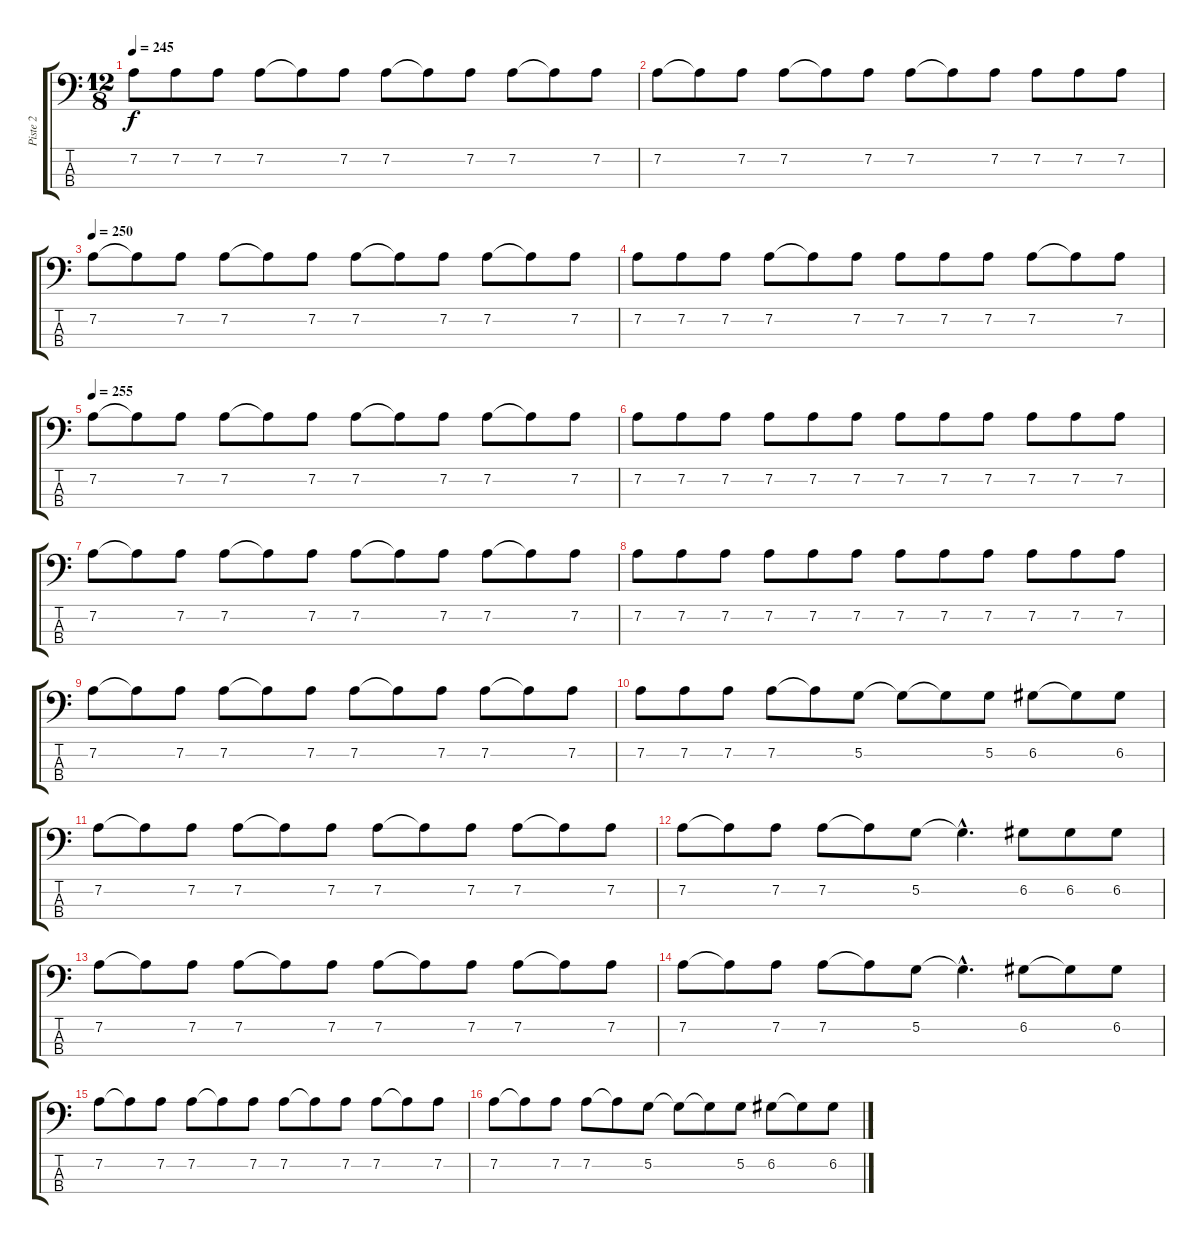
\track ("Piste 2" "Piste 2") {instrument electricbassfinger}
\staff {score tabs}
\tuning (G2 D2 A1 E1) {hide}
\ts (12 8)
\tempo 245
\clef f4
\ks c
7.2.8{dy f} 7.2.8 7.2.8 7.2.8 7.2{t}.8 7.2.8 7.2.8 7.2{t}.8 7.2.8 7.2.8 7.2{t}.8 7.2.8 |
7.2.8 7.2{t}.8 7.2.8 7.2.8 7.2{t}.8 7.2.8 7.2.8 7.2{t}.8 7.2.8 7.2.8 7.2.8 7.2.8 |
\tempo 250
7.2.8 7.2{t}.8 7.2.8 7.2.8 7.2{t}.8 7.2.8 7.2.8 7.2{t}.8 7.2.8 7.2.8 7.2{t}.8 7.2.8 |
7.2.8 7.2.8 7.2.8 7.2.8 7.2{t}.8 7.2.8 7.2.8 7.2.8 7.2.8 7.2.8 7.2{t}.8 7.2.8 |
\tempo 255
7.2.8 7.2{t}.8 7.2.8 7.2.8 7.2{t}.8 7.2.8 7.2.8 7.2{t}.8 7.2.8 7.2.8 7.2{t}.8 7.2.8 |
7.2.8 7.2.8 7.2.8 7.2.8 7.2.8 7.2.8 7.2.8 7.2.8 7.2.8 7.2.8 7.2.8 7.2.8 |
7.2.8 7.2{t}.8 7.2.8 7.2.8 7.2{t}.8 7.2.8 7.2.8 7.2{t}.8 7.2.8 7.2.8 7.2{t}.8 7.2.8 |
7.2.8 7.2.8 7.2.8 7.2.8 7.2.8 7.2.8 7.2.8 7.2.8 7.2.8 7.2.8 7.2.8 7.2.8 |
7.2.8 7.2{t}.8 7.2.8 7.2.8 7.2{t}.8 7.2.8 7.2.8 7.2{t}.8 7.2.8 7.2.8 7.2{t}.8 7.2.8 |
7.2.8 7.2.8 7.2.8 7.2.8 7.2{t}.8 5.2.8 5.2{t}.8 5.2{t}.8 5.2.8 6.2.8 6.2{t}.8 6.2.8 |
7.2.8 7.2{t}.8 7.2.8 7.2.8 7.2{t}.8 7.2.8 7.2.8 7.2{t}.8 7.2.8 7.2.8 7.2{t}.8 7.2.8 |
7.2.8 7.2{t}.8 7.2.8 7.2.8 7.2{t}.8 5.2.8 5.2{hac t}.4{d} 6.2.8 6.2.8 6.2.8 |
7.2.8 7.2{t}.8 7.2.8 7.2.8 7.2{t}.8 7.2.8 7.2.8 7.2{t}.8 7.2.8 7.2.8 7.2{t}.8 7.2.8 |
7.2.8 7.2{t}.8 7.2.8 7.2.8 7.2{t}.8 5.2.8 5.2{hac t}.4{d} 6.2.8 6.2{t}.8 6.2.8 |
7.2.8 7.2{t}.8 7.2.8 7.2.8 7.2{t}.8 7.2.8 7.2.8 7.2{t}.8 7.2.8 7.2.8 7.2{t}.8 7.2.8 |
7.2.8 7.2{t}.8 7.2.8 7.2.8 7.2{t}.8 5.2.8 5.2{t}.8 5.2{t}.8 5.2.8 6.2.8 6.2{t}.8 6.2.8
